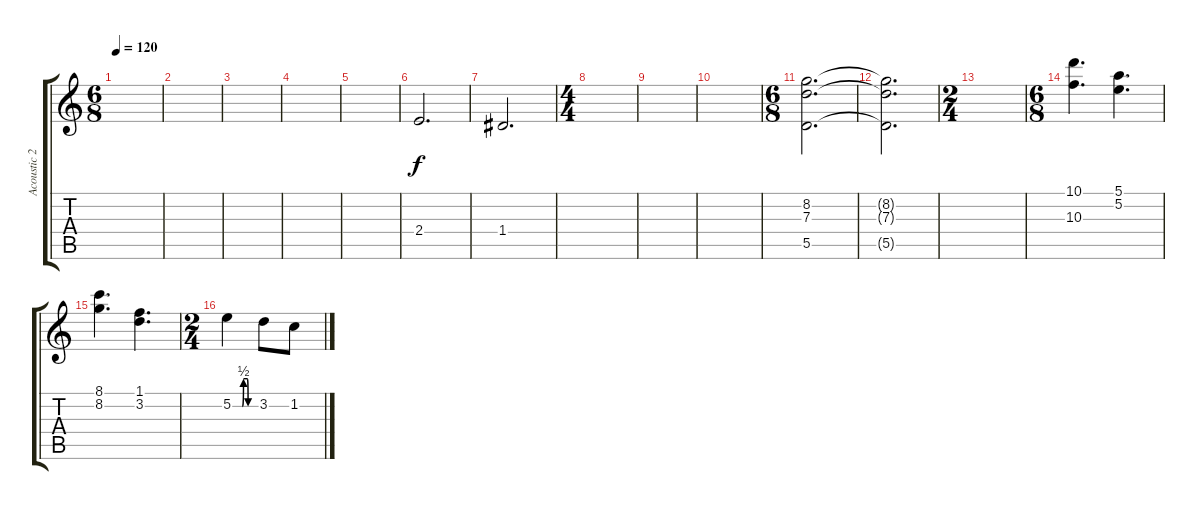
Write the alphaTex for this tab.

\track ("Acoustic 2" "Acoustic 2") {instrument acousticguitarsteel}
\staff {score tabs}
\tuning (E4 B3 G3 D3 A2 E2) {hide}
\ts (6 8)
\tempo 120
\clef g2
\ks c
|
|
|
|
|
2.4.2{d} |
1.4.2{d} |
\ts (4 4)
|
|
|
\ts (6 8)
(8.2 7.3 5.5).2{d} |
(8.2{t} 7.3{t} 5.5{t}).2{d} |
\ts (2 4)
|
\ts (6 8)
(10.1 10.3).4{d} (5.1 5.2).4{d} |
(8.1 8.2).4{d} (1.1 3.2).4{d} |
\ts (2 4)
5.2{be (custom 0 0 25 0 28 2 38 2 40 0 60 0)}.4 3.2.8 1.2.8
